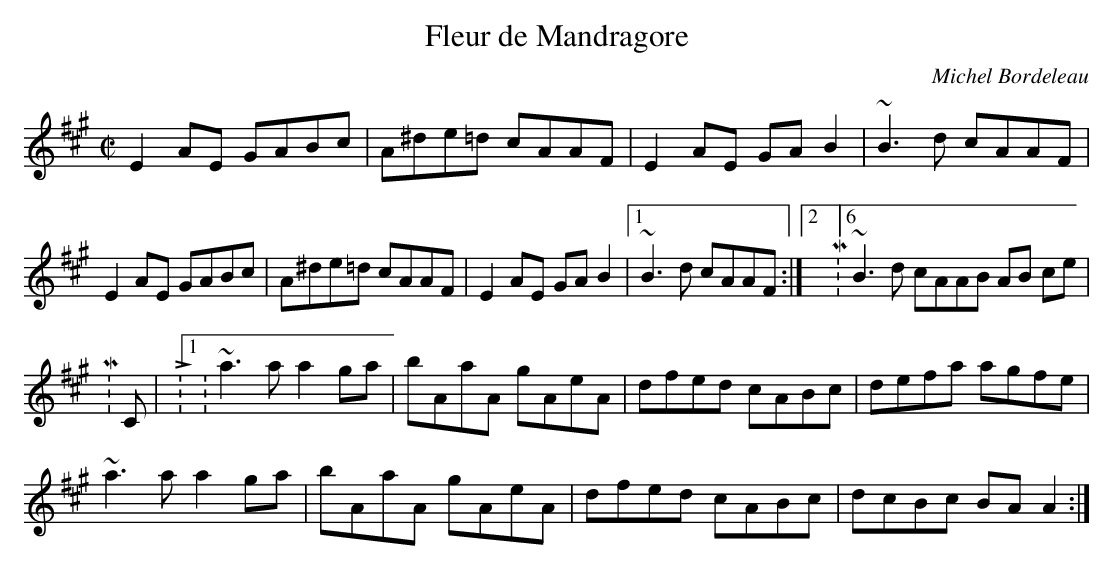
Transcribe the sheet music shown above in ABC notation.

X:1
T:Fleur de Mandragore
M:C|
L:1/8
C:Michel Bordeleau
K:A
E2AE GABc | A^de=d cAAF | E2AE GAB2 | ~B3d cAAF |
!E2AE GABc | A^de=d cAAF | E2AE GAB2 |1 ~B3d cAAF :|2 M:6/4 ~B3d cAAB AB
ce |
!M:C| L:1/8:~a3a a2ga | bAaA gAeA | dfed cABc | defa agfe |
!~a3a a2ga | bAaA gAeA | dfed cABc | dcBc BAA2 :|
